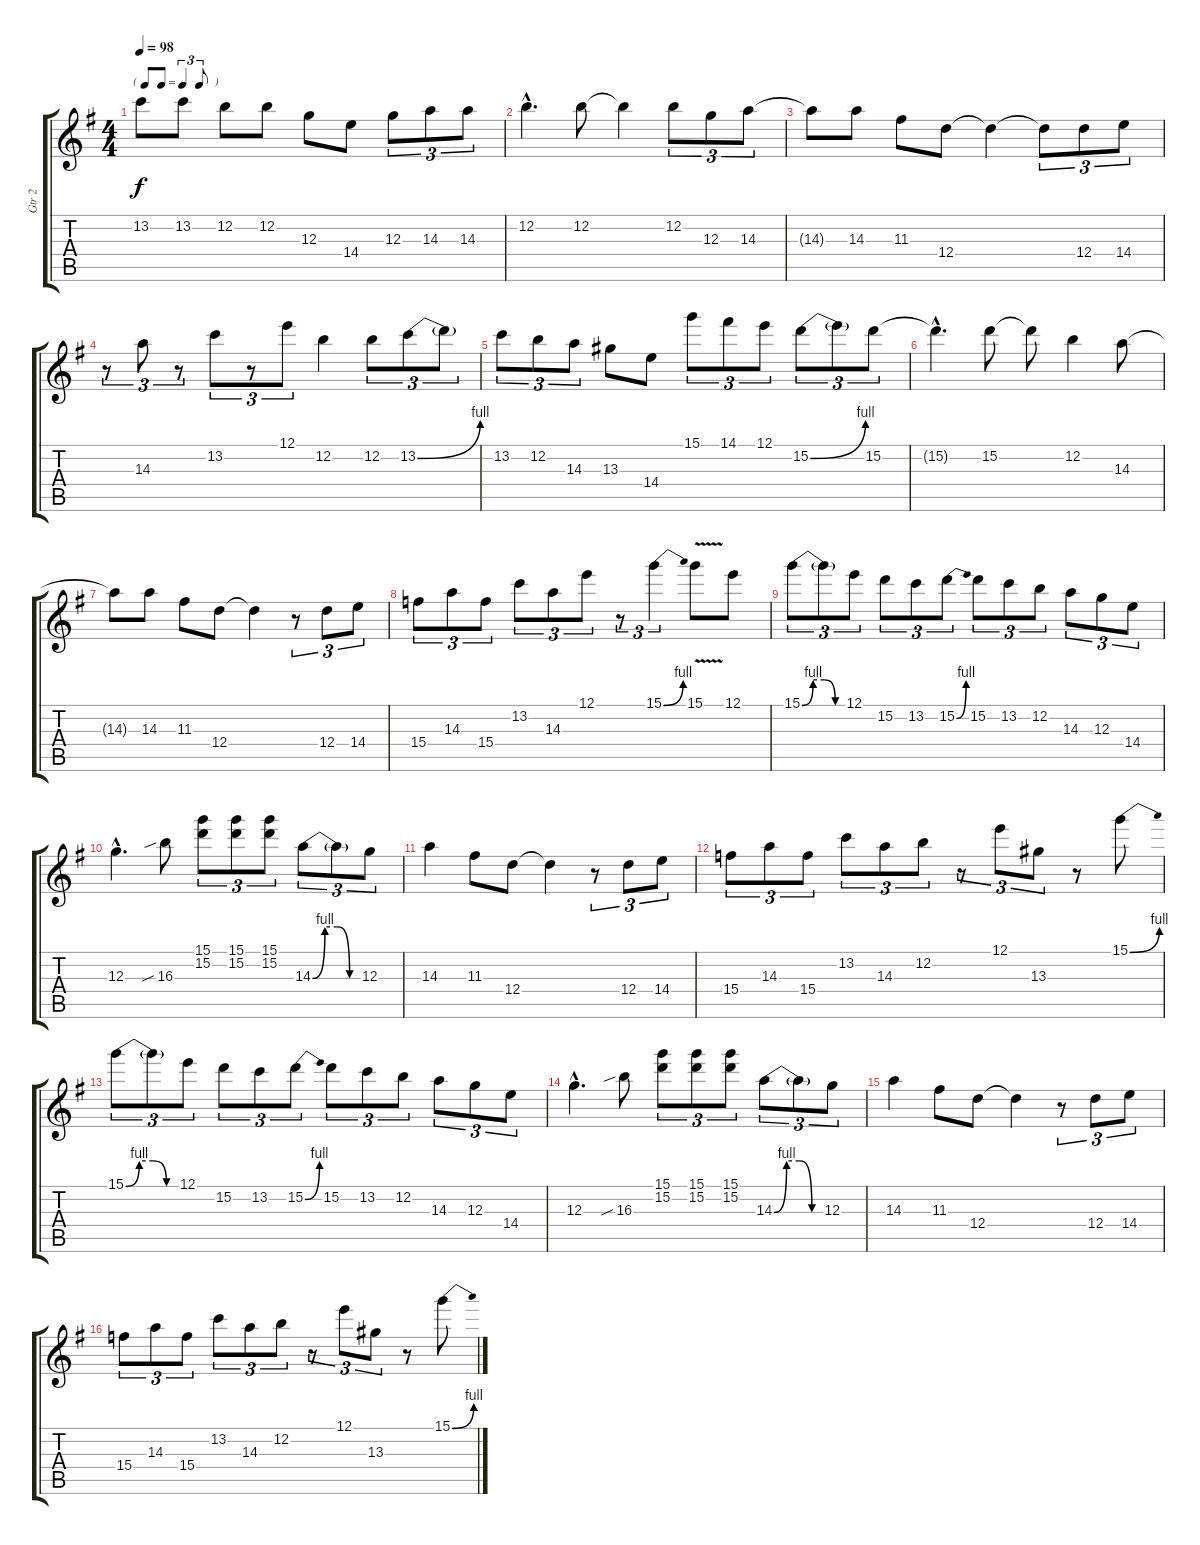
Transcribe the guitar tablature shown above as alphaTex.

\track ("Gtr 2" "Gtr 2") {instrument overdrivenguitar}
\staff {score tabs}
\tuning (E4 B3 G3 D3 A2 E2) {hide}
\ts (4 4)
\tf triplet8th
\tempo 98
\clef g2
\ks g
13.2.8{dy f} 13.2.8 12.2.8 12.2.8 12.3.8 14.4.8 12.3.8{tu (3 2)} 14.3.8{tu (3 2)} 14.3.8{tu (3 2)} |
12.2{hac}.4{d} 12.2.8 12.2{t}.4 12.2.8{tu (3 2)} 12.3.8{tu (3 2)} 14.3.8{tu (3 2)} |
14.3{t}.8 14.3.8 11.3.8 12.4.8 12.4{t}.4 12.4{t}.8{tu (3 2)} 12.4.8{tu (3 2)} 14.4.8{tu (3 2)} |
r.8{tu (3 2)} 14.3.8{tu (3 2)} r.8{tu (3 2)} 13.2.8{tu (3 2)} r.8{tu (3 2)} 12.1.8{tu (3 2)} 12.2.4 12.2.8{tu (3 2)} 13.2{be (bend 0 0 60 4)}.8{tu (3 2)} 13.2{t}.8{tu (3 2)} |
13.2.8{tu (3 2)} 12.2.8{tu (3 2)} 14.3.8{tu (3 2)} 13.3.8 14.4.8 15.1.8{tu (3 2)} 14.1.8{tu (3 2)} 12.1.8{tu (3 2)} 15.2{be (bend 0 0 60 4)}.8{tu (3 2)} 15.2{t}.8{tu (3 2)} 15.2.8{tu (3 2)} |
15.2{hac t}.4{d} 15.2.8 15.2{t}.8 12.2.4 14.3.8 |
14.3{t}.8 14.3.8 11.3.8 12.4.8 12.4{t}.4 r.8{tu (3 2)} 12.4.8{tu (3 2)} 14.4.8{tu (3 2)} |
15.4.8{tu (3 2)} 14.3.8{tu (3 2)} 15.4.8{tu (3 2)} 13.2.8{tu (3 2)} 14.3.8{tu (3 2)} 12.1.8{tu (3 2)} r.8{tu (3 2)} 15.1{be (bend 0 0 60 4)}.4{tu (3 2)} 15.1{v}.8 12.1.8 |
15.1{be (custom 0 0 15 4 30 4 45 0 60 0)}.8{tu (3 2)} 15.1{t}.8{tu (3 2)} 12.1.8{tu (3 2)} 15.2.8{tu (3 2)} 13.2.8{tu (3 2)} 15.2{be (bend 0 0 60 4)}.8{tu (3 2)} 15.2.8{tu (3 2)} 13.2.8{tu (3 2)} 12.2.8{tu (3 2)} 14.3.8{tu (3 2)} 12.3.8{tu (3 2)} 14.4.8{tu (3 2)} |
12.3{hac}.4{d} 16.3{sib}.8 (15.1 15.2).8{tu (3 2)} (15.1 15.2).8{tu (3 2)} (15.1 15.2).8{tu (3 2)} 14.3{be (custom 0 0 15 4 30 4 45 0 60 0)}.8{tu (3 2)} 14.3{t}.8{tu (3 2)} 12.3.8{tu (3 2)} |
14.3.4 11.3.8 12.4.8 12.4{t}.4 r.8{tu (3 2)} 12.4.8{tu (3 2)} 14.4.8{tu (3 2)} |
15.4.8{tu (3 2)} 14.3.8{tu (3 2)} 15.4.8{tu (3 2)} 13.2.8{tu (3 2)} 14.3.8{tu (3 2)} 12.2.8{tu (3 2)} r.8{tu (3 2)} 12.1.8{tu (3 2)} 13.3.8{tu (3 2)} r.8 15.1{be (bend 0 0 60 4)}.8 |
15.1{be (custom 0 0 15 4 30 4 45 0 60 0)}.8{tu (3 2) volume 0} 15.1{t}.8{tu (3 2)} 12.1.8{tu (3 2)} 15.2.8{tu (3 2)} 13.2.8{tu (3 2)} 15.2{be (bend 0 0 60 4)}.8{tu (3 2)} 15.2.8{tu (3 2)} 13.2.8{tu (3 2)} 12.2.8{tu (3 2)} 14.3.8{tu (3 2)} 12.3.8{tu (3 2)} 14.4.8{tu (3 2)} |
12.3{hac}.4{d} 16.3{sib}.8 (15.1 15.2).8{tu (3 2)} (15.1 15.2).8{tu (3 2)} (15.1 15.2).8{tu (3 2)} 14.3{be (custom 0 0 15 4 30 4 45 0 60 0)}.8{tu (3 2)} 14.3{t}.8{tu (3 2)} 12.3.8{tu (3 2)} |
14.3.4 11.3.8 12.4.8 12.4{t}.4 r.8{tu (3 2)} 12.4.8{tu (3 2)} 14.4.8{tu (3 2)} |
15.4.8{tu (3 2)} 14.3.8{tu (3 2)} 15.4.8{tu (3 2)} 13.2.8{tu (3 2)} 14.3.8{tu (3 2)} 12.2.8{tu (3 2)} r.8{tu (3 2)} 12.1.8{tu (3 2)} 13.3.8{tu (3 2)} r.8 15.1{be (bend 0 0 60 4)}.8
